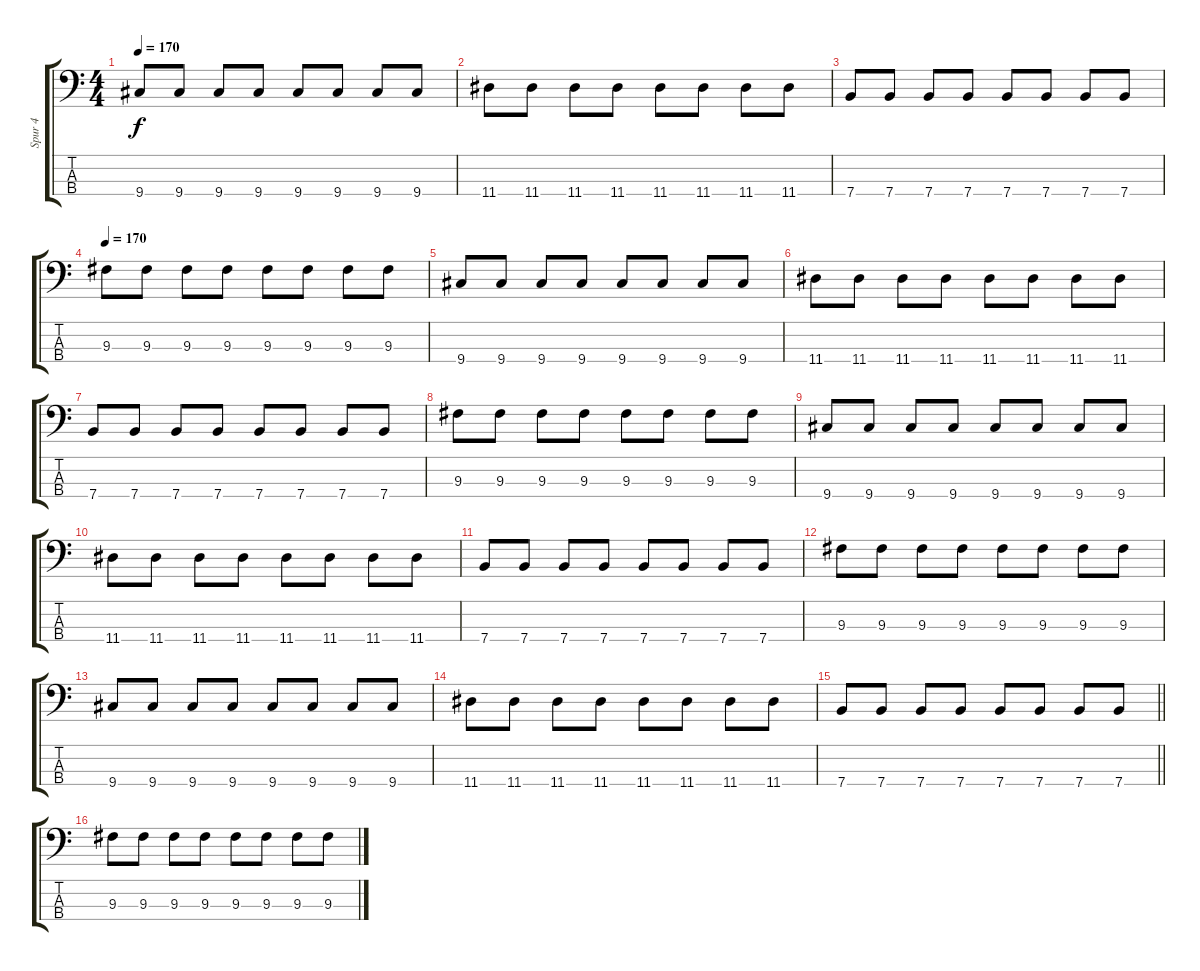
\track ("Spur 4" "Spur 4") {instrument electricbasspick}
\staff {score tabs}
\tuning (G2 D2 A1 E1) {hide}
\ts (4 4)
\tempo 170
\clef f4
\ks c
9.4.8{dy f} 9.4.8 9.4.8 9.4.8 9.4.8 9.4.8 9.4.8 9.4.8 |
11.4.8 11.4.8 11.4.8 11.4.8 11.4.8 11.4.8 11.4.8 11.4.8 |
7.4.8 7.4.8 7.4.8 7.4.8 7.4.8 7.4.8 7.4.8 7.4.8 |
\tempo 170
9.3.8 9.3.8 9.3.8 9.3.8 9.3.8 9.3.8 9.3.8 9.3.8 |
9.4.8 9.4.8 9.4.8 9.4.8 9.4.8 9.4.8 9.4.8 9.4.8 |
11.4.8 11.4.8 11.4.8 11.4.8 11.4.8 11.4.8 11.4.8 11.4.8 |
7.4.8 7.4.8 7.4.8 7.4.8 7.4.8 7.4.8 7.4.8 7.4.8 |
9.3.8 9.3.8 9.3.8 9.3.8 9.3.8 9.3.8 9.3.8 9.3.8 |
9.4.8 9.4.8 9.4.8 9.4.8 9.4.8 9.4.8 9.4.8 9.4.8 |
11.4.8 11.4.8 11.4.8 11.4.8 11.4.8 11.4.8 11.4.8 11.4.8 |
7.4.8 7.4.8 7.4.8 7.4.8 7.4.8 7.4.8 7.4.8 7.4.8 |
9.3.8 9.3.8 9.3.8 9.3.8 9.3.8 9.3.8 9.3.8 9.3.8 |
9.4.8 9.4.8 9.4.8 9.4.8 9.4.8 9.4.8 9.4.8 9.4.8 |
11.4.8 11.4.8 11.4.8 11.4.8 11.4.8 11.4.8 11.4.8 11.4.8 |
\barLineRight lightlight
7.4.8 7.4.8 7.4.8 7.4.8 7.4.8 7.4.8 7.4.8 7.4.8 |
9.3.8 9.3.8 9.3.8 9.3.8 9.3.8 9.3.8 9.3.8 9.3.8
